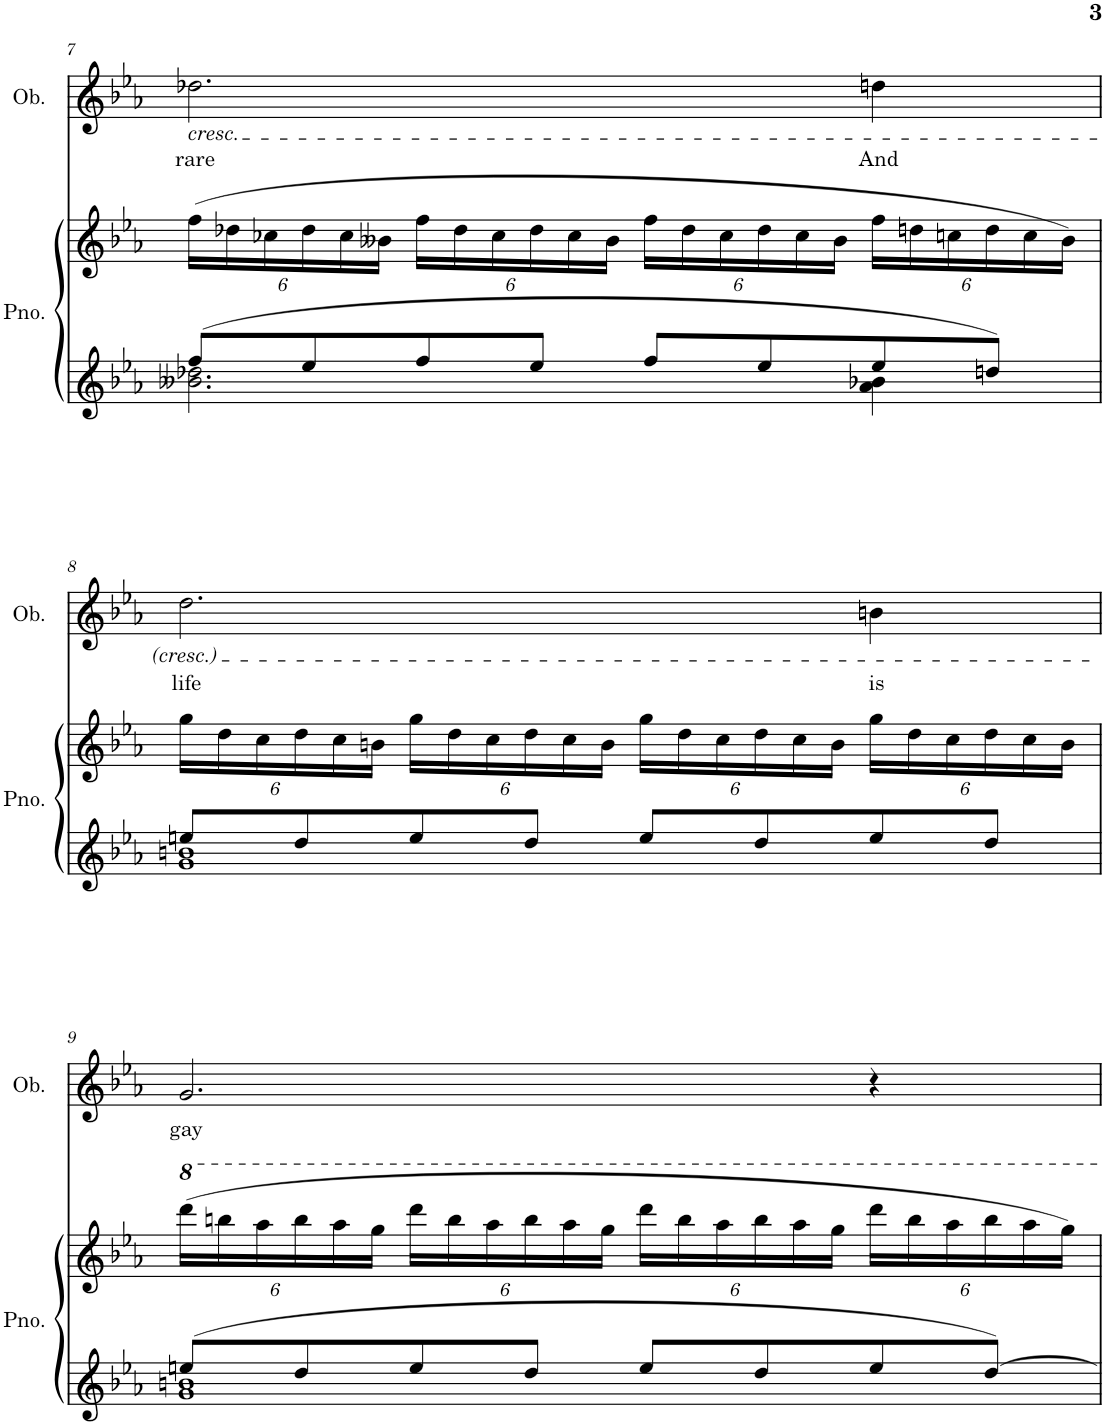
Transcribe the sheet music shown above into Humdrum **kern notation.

**kern	**kern	**kern	**text
*part2	*part2	*part1	*part1
*staff3	*staff2	*staff1	*staff1
*I"Piano	*	*I"Oboe	*
*I'Pno.	*	*I'Ob.	*
!!LO:PB:g=z
*clefG2	*clefG2	*clefG2	*
*k[b-e-a-]	*k[b-e-a-]	*k[b-e-a-]	*
*M4/4	*M4/4	*M4/4	*
*met(c)	*met(c)	*met(c)	*
=7	=7	=7	=7
*^	*	*	*
*	*	*Xbrackettup	*	*
!	!	!	!LO:TX:b:i:t=cresc.	!
!	!	!	!	!LO:LY:b
8ff/L	2.b--X\ 2.dd-X\	(24ff\LL	2.dd-X\	rare
.	.	24dd-X\	.	.
.	.	24cc-X\	.	.
8ee-/	.	24dd-\	.	.
.	.	24cc-\	.	.
.	.	24b--X\JJ	.	.
8ff/	.	24ff\LL	.	.
.	.	24dd-\	.	.
.	.	24cc-\	.	.
8ee-/J	.	24dd-\	.	.
.	.	24cc-\	.	.
.	.	24b--\JJ	.	.
8ff/L	.	24ff\LL	.	.
.	.	24dd-\	.	.
.	.	24cc-\	.	.
8ee-/	.	24dd-\	.	.
.	.	24cc-\	.	.
.	.	24b--\JJ	.	.
!	!	!	!	!LO:LY:b
8ee-/	4a-\ 4b-X\	24ff\LL	4ddn\	And
.	.	24ddn\	.	.
.	.	24ccn\	.	.
8ddn/J	.	24dd\	.	.
.	.	24cc\	.	.
.	.	24b--\JJ)	.	.
!!LO:LB:g=z
=8	=8	=8	=8	=8
!	!	!	!	!LO:LY:b
8een/L	1g 1bn	24gg\LL	2.dd\	life
.	.	24dd\	.	.
.	.	24cc\	.	.
8dd/	.	24dd\	.	.
.	.	24cc\	.	.
.	.	24bn\JJ	.	.
8ee/	.	24gg\LL	.	.
.	.	24dd\	.	.
.	.	24cc\	.	.
8dd/J	.	24dd\	.	.
.	.	24cc\	.	.
.	.	24b\JJ	.	.
8ee/L	.	24gg\LL	.	.
.	.	24dd\	.	.
.	.	24cc\	.	.
8dd/	.	24dd\	.	.
.	.	24cc\	.	.
.	.	24b\JJ	.	.
!	!	!	!	!LO:LY:b
8ee/	.	24gg\LL	4bn\	is
.	.	24dd\	.	.
.	.	24cc\	.	.
8dd/J	.	24dd\	.	.
.	.	24cc\	.	.
.	.	24b\JJ	.	.
!!LO:LB:g=z
=9	=9	=9	=9	=9
!	!	!	!	!LO:LY:b
8een/L	1g 1bn	(24dddd\LL	2.g/	gay
.	.	24bbbn\	.	.
.	.	24aaa-\	.	.
8dd/	.	24bbb\	.	.
.	.	24aaa-\	.	.
.	.	24ggg\JJ	.	.
8ee/	.	24dddd\LL	.	.
.	.	24bbb\	.	.
.	.	24aaa-\	.	.
8dd/J	.	24bbb\	.	.
.	.	24aaa-\	.	.
.	.	24ggg\JJ	.	.
8ee/L	.	24dddd\LL	.	.
.	.	24bbb\	.	.
.	.	24aaa-\	.	.
8dd/	.	24bbb\	.	.
.	.	24aaa-\	.	.
.	.	24ggg\JJ	.	.
8ee/	.	24dddd\LL	4r	.
.	.	24bbb\	.	.
.	.	24aaa-\	.	.
[8dd/J	.	24bbb\	.	.
.	.	24aaa-\	.	.
.	.	24ggg\JJ)	.	.
*v	*v	*	*	*
=	=	=	=
*-	*-	*-	*-
